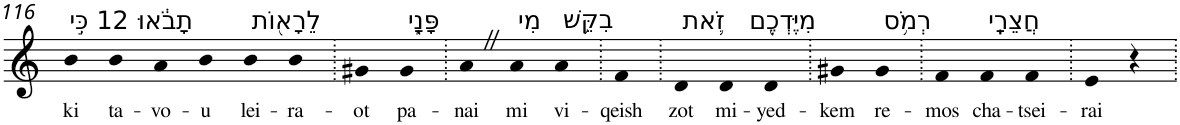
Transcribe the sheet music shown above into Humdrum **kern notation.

**kern	**text
*part1	*part1
*staff1	*staff1
*I"Piano	*
*I'Pno	*
!!LO:PB:g=z
*clefG2	*
*k[]	*
=116	=116
!LO:TX:a:t=12 כִּ֣י	!
!	!LO:LY:b
4b	ki
!LO:TX:a:t=תָבֹ֔אוּ	!
!	!LO:LY:b
4b	ta-
!	!LO:LY:b
4a	-vo-
!	!LO:LY:b
4b	-u
!LO:TX:a:t=לֵרָא֖וֹת	!
!	!LO:LY:b
4b	lei-
!	!LO:LY:b
4b	-ra-
=117.	=117.
!	!LO:LY:b
4g#X	-ot
!LO:TX:a:t=פָּנָ֑י	!
!	!LO:LY:b
4g#	pa-
=118.	=118.
!	!LO:LY:b
4aZ	-nai
!LO:TX:a:t=מִי	!
!	!LO:LY:b
4a	mi
!LO:TX:a:t=בִקֵּ֥שׁ	!
!	!LO:LY:b
4a	vi-
=119.	=119.
!	!LO:LY:b
4f	-qeish
=120.	=120.
!LO:TX:a:t=זֹ֛את	!
!	!LO:LY:b
4d	zot
!LO:TX:a:t=מִיֶּדְכֶ֖ם	!
!	!LO:LY:b
4d	mi-
!	!LO:LY:b
4d	-yed-
=121.	=121.
!	!LO:LY:b
4g#X	-kem
!LO:TX:a:t=רְמֹ֥ס	!
!	!LO:LY:b
4g#	re-
=122.	=122.
!	!LO:LY:b
4f	-mos
!LO:TX:a:t=חֲצֵרָֽי	!
!	!LO:LY:b
4f	cha-
!	!LO:LY:b
4f	-tsei-
=123.	=123.
!	!LO:LY:b
4e	-rai
4r	.
=.	=.
*-	*-
